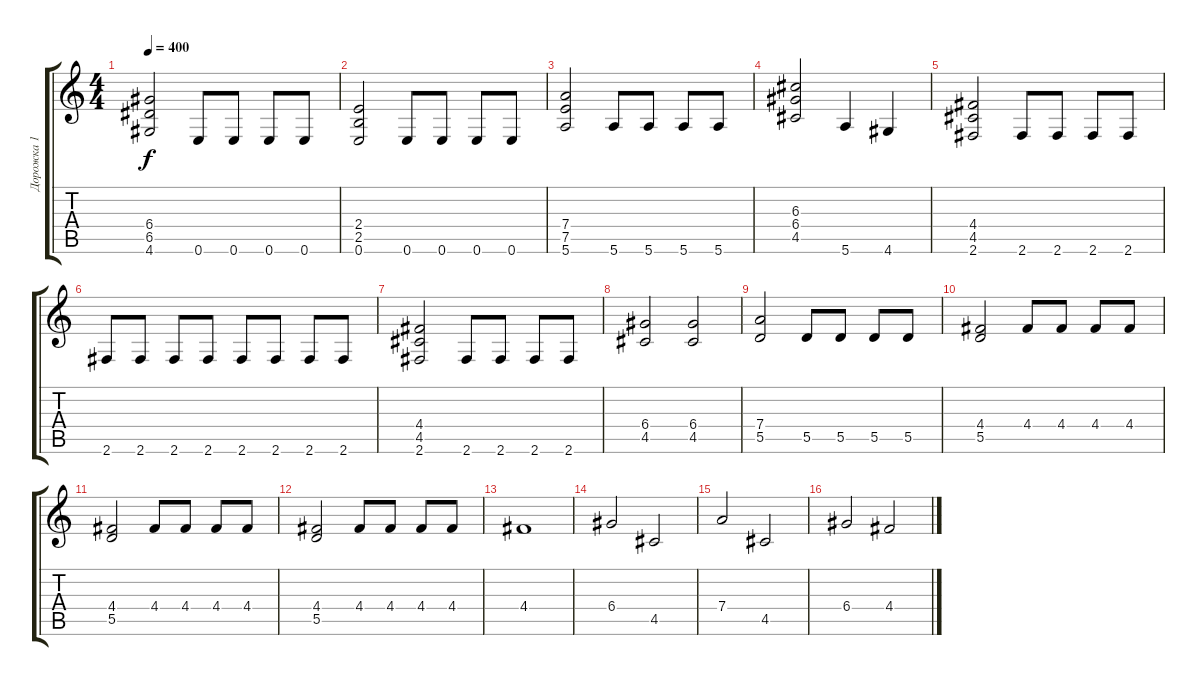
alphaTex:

\track ("Дорожка 1" "Дорожка 1") {instrument overdrivenguitar}
\staff {score tabs}
\tuning (E4 B3 G3 D3 A2 E2) {hide}
\ts (4 4)
\tempo 400
\clef g2
\ks c
(6.4 6.5 4.6).2{dy f} 0.6.8 0.6.8 0.6.8 0.6.8 |
(2.4 2.5 0.6).2 0.6.8 0.6.8 0.6.8 0.6.8 |
(7.4 7.5 5.6).2 5.6.8 5.6.8 5.6.8 5.6.8 |
(6.3 6.4 4.5).2 5.6.4 4.6.4 |
(4.4 4.5 2.6).2 2.6.8 2.6.8 2.6.8 2.6.8 |
2.6.8 2.6.8 2.6.8 2.6.8 2.6.8 2.6.8 2.6.8 2.6.8 |
(4.4 4.5 2.6).2 2.6.8 2.6.8 2.6.8 2.6.8 |
(6.4 4.5).2 (6.4 4.5).2 |
(7.4 5.5).2 5.5.8 5.5.8 5.5.8 5.5.8 |
(4.4 5.5).2 4.4.8 4.4.8 4.4.8 4.4.8 |
(4.4 5.5).2 4.4.8 4.4.8 4.4.8 4.4.8 |
(4.4 5.5).2 4.4.8 4.4.8 4.4.8 4.4.8 |
4.4.1 |
6.4.2 4.5.2 |
7.4.2 4.5.2 |
6.4.2 4.4.2
